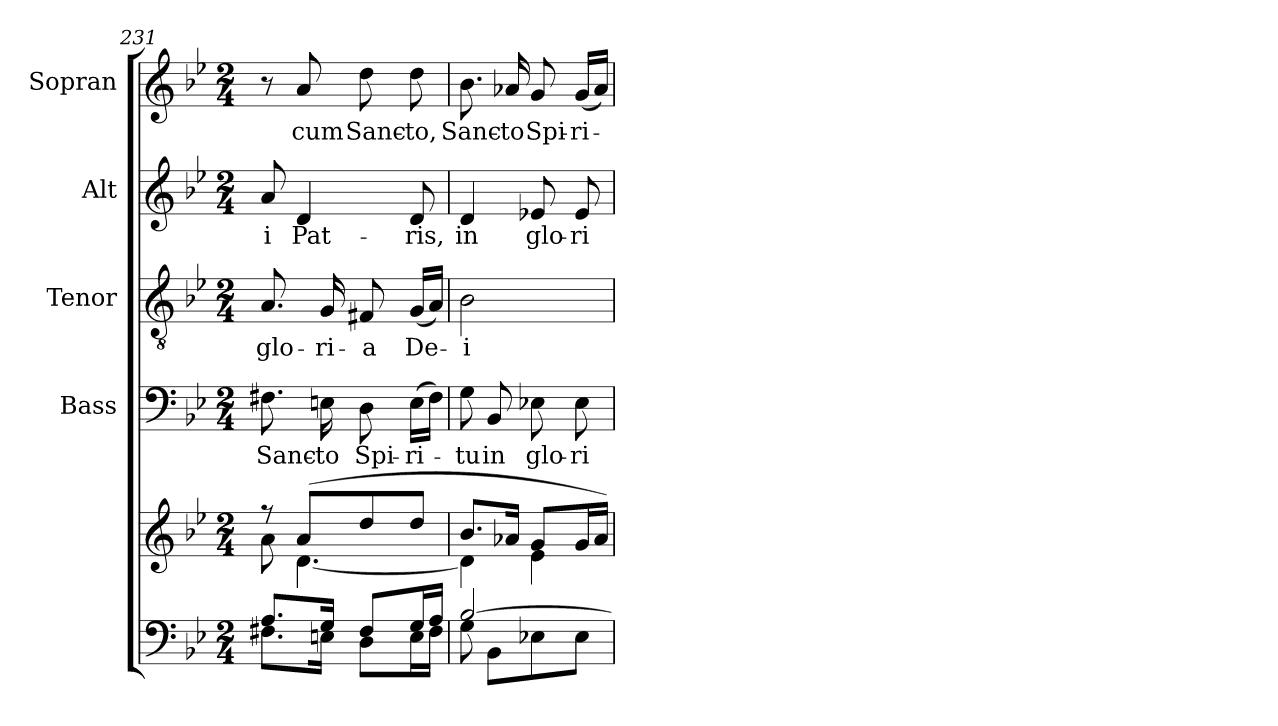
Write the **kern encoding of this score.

**kern	**kern	**kern	**text	**kern	**text	**kern	**text	**kern	**text
*part5	*part5	*part4	*part4	*part3	*part3	*part2	*part2	*part1	*part1
*staff6	*staff5	*staff4	*staff4	*staff3	*staff3	*staff2	*staff2	*staff1	*staff1
*	*	*I"Bass	*	*I"Tenor	*	*I"Alt	*	*I"Sopran	*
*	*	*I'B.	*	*I'T.	*	*I'A.	*	*I'S.	*
!!LO:LB:g=z
*clefF4	*clefG2	*clefF4	*	*clefGv2	*	*clefG2	*	*clefG2	*
*k[b-e-]	*k[b-e-]	*k[b-e-]	*	*k[b-e-]	*	*k[b-e-]	*	*k[b-e-]	*
*B-:	*B-:	*B-:	*	*B-:	*	*B-:	*	*B-:	*
*M2/4	*M2/4	*M2/4	*	*M2/4	*	*M2/4	*	*M2/4	*
=231	=231	=231	=231	=231	=231	=231	=231	=231	=231
*^	*^	*	*	*	*	*	*	*	*
!	!	!	!	!	!LO:LY:b	!	!LO:LY:b	!	!LO:LY:b	!	!
8.A/L	8.F#X\L	8ree	8a\	8.F#X\	Sanc-	8.A/	glo-	8a/	-i	8r	.
!	!	!	!	!	!	!	!	!	!LO:LY:b	!	!LO:LY:b
.	.	(>8a/L	[<4.d\	.	.	.	.	4d/	Pat-	8a/	cum
!	!	!	!	!	!LO:LY:b	!	!LO:LY:b	!	!	!	!
16G/Jk	16En\Jk	.	.	16En\	-to	16G/	-ri-	.	.	.	.
!	!	!	!	!	!LO:LY:b	!	!LO:LY:b	!	!	!	!LO:LY:b
8F#/L	8D\L	8dd/	.	8D\	Spi-	8F#X/	-a	.	.	8dd\	Sanc-
!	!	!	!	!	!LO:LY:b	!	!LO:LY:b	!	!LO:LY:b	!	!LO:LY:b
16G/L	16E\L	8dd/J	.	(>16E\LL	-ri-	(<16G/LL	De-	8d/	-ris,	8dd\	-to,
16A/JJ	16F#\JJ	.	.	16F#\JJ)	.	16A/JJ)	.	.	.	.	.
=232	=232	=232	=232	=232	=232	=232	=232	=232	=232	=232	=232
!	!	!	!	!	!LO:LY:b	!	!LO:LY:b	!	!LO:LY:b	!	!LO:LY:b
[>2B-/	8G\	8.b-/L	4d\]	8G\	-tu	2B-\	-i	4d/	in	8.b-\	Sanc-
!	!	!	!	!	!LO:LY:b	!	!	!	!	!	!
.	8BB-\L	.	.	8BB-/	in	.	.	.	.	.	.
!	!	!	!	!	!	!	!	!	!	!	!LO:LY:b
.	.	16a-X/Jk	.	.	.	.	.	.	.	16a-X/	-to
!	!	!	!	!	!LO:LY:b	!	!	!	!LO:LY:b	!	!LO:LY:b
.	8E-X\	8g/L	4e-\	8E-X\	glo-	.	.	8e-X/	glo-	8g/	Spi-
!	!	!	!	!	!LO:LY:b	!	!	!	!LO:LY:b	!	!LO:LY:b
.	8E-\J	16g/L	.	8E-\	-ri-	.	.	8e-/	-ri-	(<16g/LL	-ri-
.	.	16a-/JJ)	.	.	.	.	.	.	.	16a-/JJ)	.
*v	*v	*	*	*	*	*	*	*	*	*	*
*	*v	*v	*	*	*	*	*	*	*	*
=	=	=	=	=	=	=	=	=	=
*-	*-	*-	*-	*-	*-	*-	*-	*-	*-
